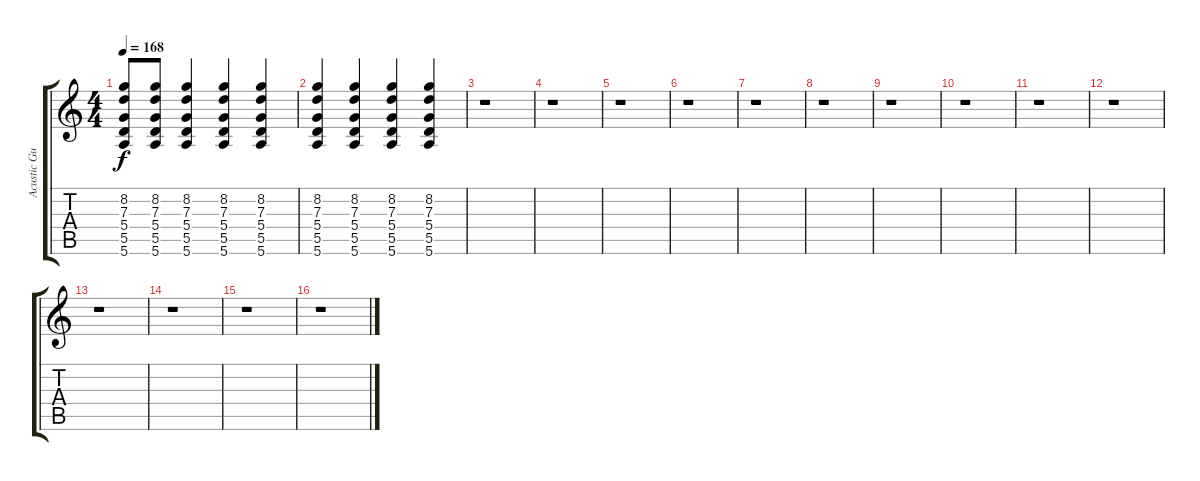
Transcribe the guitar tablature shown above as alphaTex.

\track ("Acustic Guitar" "Acustic Gu") {instrument acousticguitarnylon}
\staff {score tabs}
\tuning (E4 B3 G3 D3 A2 E2) {hide}
\ts (4 4)
\tempo 168
\clef g2
\ks c
(8.2 7.3 5.4 5.5 5.6).8{dy f} (8.2 7.3 5.4 5.5 5.6).8 (8.2 7.3 5.4 5.5 5.6).4 (8.2 7.3 5.4 5.5 5.6).4 (8.2 7.3 5.4 5.5 5.6).4 |
(8.2 7.3 5.4 5.5 5.6).4 (8.2 7.3 5.4 5.5 5.6).4 (8.2 7.3 5.4 5.5 5.6).4 (8.2 7.3 5.4 5.5 5.6).4 |
r.1 |
r.1 |
r.1 |
r.1 |
r.1 |
r.1 |
r.1 |
r.1 |
r.1 |
r.1 |
r.1 |
r.1 |
r.1 |
r.1
